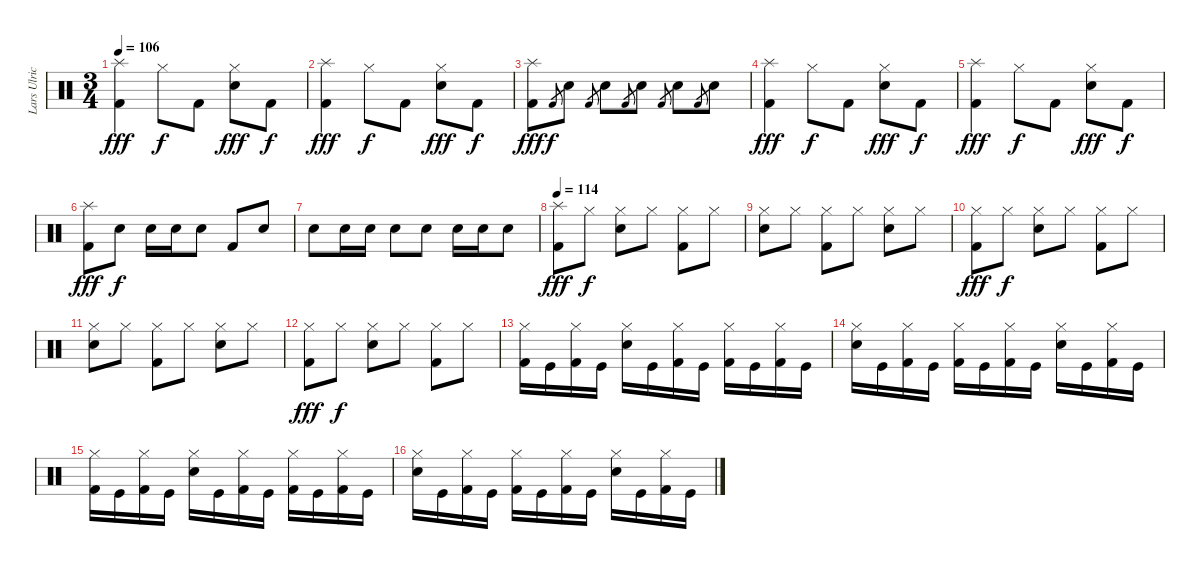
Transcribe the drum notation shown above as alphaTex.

\track ("Lars Ulrich" "Lars Ulric") {instrument percussion}
\staff {score}
\articulation defaults
\ts (3 4)
\tempo 106
\clef neutral
\ks c
("Splash (hit)" "Kick (hit) 2").4{dy fff} "Hi-Hat (closed)".8{dy f} "Kick (hit) 2".8 ("Hi-Hat (closed)" "Electric Snare (hit)").8{dy fff} "Kick (hit) 2".8{dy f} |
("Splash (hit)" "Kick (hit) 2").4{dy fff} "Hi-Hat (closed)".8{dy f} "Kick (hit) 2".8 ("Hi-Hat (closed)" "Electric Snare (hit)").8{dy fff} "Kick (hit) 2".8{dy f} |
("Splash (hit)" "Kick (hit) 2").8{dy fff} "Kick (hit) 2".8{gr dy f} "Electric Snare (hit)".8 "Kick (hit) 2".8{gr} "Electric Snare (hit)".8 "Kick (hit) 2".8{gr} "Electric Snare (hit)".8 "Kick (hit) 2".8{gr} "Electric Snare (hit)".8 "Kick (hit) 2".8{gr} "Electric Snare (hit)".8 |
("Splash (hit)" "Kick (hit) 2").4{dy fff} "Hi-Hat (closed)".8{dy f} "Kick (hit) 2".8 ("Hi-Hat (closed)" "Electric Snare (hit)").8{dy fff} "Kick (hit) 2".8{dy f} |
("Splash (hit)" "Kick (hit) 2").4{dy fff} "Hi-Hat (closed)".8{dy f} "Kick (hit) 2".8 ("Hi-Hat (closed)" "Electric Snare (hit)").8{dy fff} "Kick (hit) 2".8{dy f} |
("Splash (hit)" "Kick (hit) 2").8{dy fff} "Electric Snare (hit)".8{dy f} "Electric Snare (hit)".16 "Electric Snare (hit)".16 "Electric Snare (hit)".8 "Kick (hit) 2".8 "Electric Snare (hit)".8 |
"Electric Snare (hit)".8 "Electric Snare (hit)".16 "Electric Snare (hit)".16 "Electric Snare (hit)".8 "Electric Snare (hit)".8 "Electric Snare (hit)".16 "Electric Snare (hit)".16 "Electric Snare (hit)".8 |
\tempo 114
("Splash (hit)" "Kick (hit) 2").8{dy fff} "Hi-Hat (closed)".8{dy f} ("Hi-Hat (closed)" "Electric Snare (hit)").8 "Hi-Hat (closed)".8 ("Hi-Hat (closed)" "Kick (hit) 2").8 "Hi-Hat (closed)".8 |
("Hi-Hat (closed)" "Electric Snare (hit)").8 "Hi-Hat (closed)".8 ("Hi-Hat (closed)" "Kick (hit) 2").8 "Hi-Hat (closed)".8 ("Hi-Hat (closed)" "Electric Snare (hit)").8 "Hi-Hat (closed)".8 |
("Hi-Hat (closed)" "Kick (hit) 2").8{dy fff} "Hi-Hat (closed)".8{dy f} ("Hi-Hat (closed)" "Electric Snare (hit)").8 "Hi-Hat (closed)".8 ("Hi-Hat (closed)" "Kick (hit) 2").8 "Hi-Hat (closed)".8 |
("Hi-Hat (closed)" "Electric Snare (hit)").8 "Hi-Hat (closed)".8 ("Hi-Hat (closed)" "Kick (hit) 2").8 "Hi-Hat (closed)".8 ("Hi-Hat (closed)" "Electric Snare (hit)").8 "Hi-Hat (closed)".8 |
("Hi-Hat (closed)" "Kick (hit) 2").8{dy fff} "Hi-Hat (closed)".8{dy f} ("Hi-Hat (closed)" "Electric Snare (hit)").8 "Hi-Hat (closed)".8 ("Hi-Hat (closed)" "Kick (hit) 2").8 "Hi-Hat (closed)".8 |
("Hi-Hat (closed)" "Kick (hit) 2").16 "Kick (hit)".16 ("Hi-Hat (closed)" "Kick (hit) 2").16 "Kick (hit)".16 ("Hi-Hat (closed)" "Electric Snare (hit)").16 "Kick (hit)".16 ("Hi-Hat (closed)" "Kick (hit) 2").16 "Kick (hit)".16 ("Hi-Hat (closed)" "Kick (hit) 2").16 "Kick (hit)".16 ("Hi-Hat (closed)" "Kick (hit) 2").16 "Kick (hit)".16 |
("Hi-Hat (closed)" "Electric Snare (hit)").16 "Kick (hit)".16 ("Hi-Hat (closed)" "Kick (hit) 2").16 "Kick (hit)".16 ("Hi-Hat (closed)" "Kick (hit) 2").16 "Kick (hit)".16 ("Hi-Hat (closed)" "Kick (hit) 2").16 "Kick (hit)".16 ("Hi-Hat (closed)" "Electric Snare (hit)").16 "Kick (hit)".16 ("Hi-Hat (closed)" "Kick (hit) 2").16 "Kick (hit)".16 |
("Hi-Hat (closed)" "Kick (hit) 2").16 "Kick (hit)".16 ("Hi-Hat (closed)" "Kick (hit) 2").16 "Kick (hit)".16 ("Hi-Hat (closed)" "Electric Snare (hit)").16 "Kick (hit)".16 ("Hi-Hat (closed)" "Kick (hit) 2").16 "Kick (hit)".16 ("Hi-Hat (closed)" "Kick (hit) 2").16 "Kick (hit)".16 ("Hi-Hat (closed)" "Kick (hit) 2").16 "Kick (hit)".16 |
("Hi-Hat (closed)" "Electric Snare (hit)").16 "Kick (hit)".16 ("Hi-Hat (closed)" "Kick (hit) 2").16 "Kick (hit)".16 ("Hi-Hat (closed)" "Kick (hit) 2").16 "Kick (hit)".16 ("Hi-Hat (closed)" "Kick (hit) 2").16 "Kick (hit)".16 ("Hi-Hat (closed)" "Electric Snare (hit)").16 "Kick (hit)".16 ("Hi-Hat (closed)" "Kick (hit) 2").16 "Kick (hit)".16
